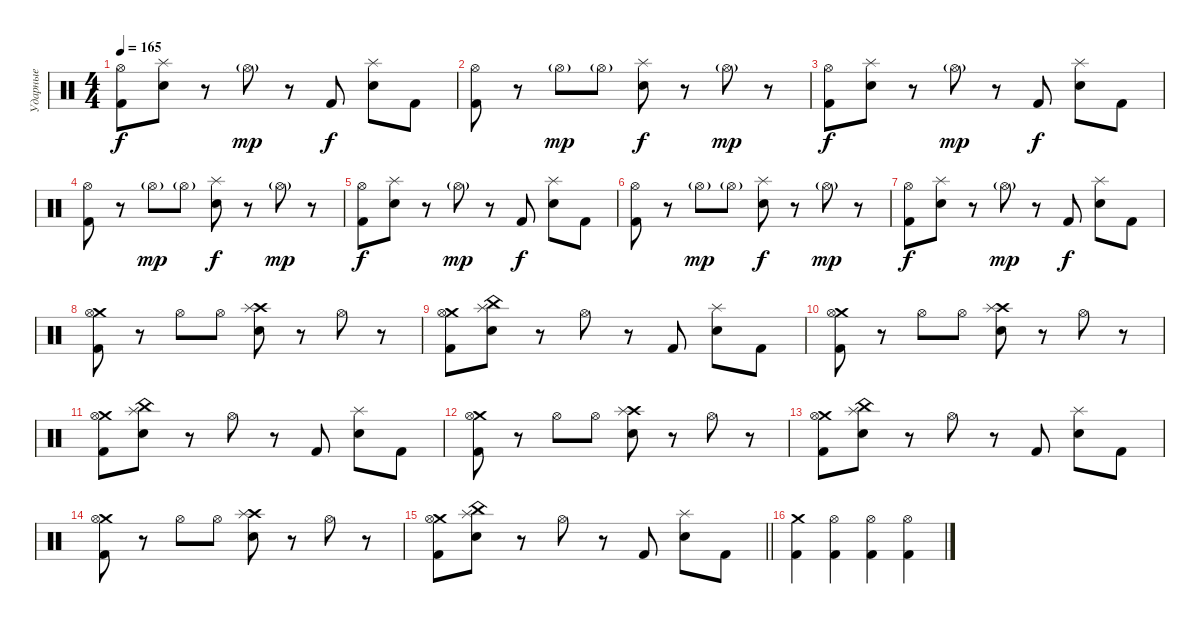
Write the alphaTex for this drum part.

\track ("Ударные" "Ударные") {instrument percussion}
\staff {score}
\articulation defaults
\ts (4 4)
\tempo 165
\clef neutral
\ks c
("Hi-Hat (open)" "Kick (hit) 2").8{dy f} ("Splash (hit)" "Electric Snare (hit)").8 r.8 "Hi-Hat (open)"{g}.8{dy mp} r.8 "Kick (hit) 2".8{dy f} ("Splash (hit)" "Electric Snare (hit)").8 "Kick (hit) 2".8 |
("Hi-Hat (open)" "Kick (hit) 2").8 r.8 "Hi-Hat (open)"{g}.8{dy mp} "Hi-Hat (open)"{g}.8 ("Splash (hit)" "Electric Snare (hit)").8{dy f} r.8 "Hi-Hat (open)"{g}.8{dy mp} r.8 |
("Hi-Hat (open)" "Kick (hit) 2").8{dy f} ("Splash (hit)" "Electric Snare (hit)").8 r.8 "Hi-Hat (open)"{g}.8{dy mp} r.8 "Kick (hit) 2".8{dy f} ("Splash (hit)" "Electric Snare (hit)").8 "Kick (hit) 2".8 |
("Hi-Hat (open)" "Kick (hit) 2").8 r.8 "Hi-Hat (open)"{g}.8{dy mp} "Hi-Hat (open)"{g}.8 ("Splash (hit)" "Electric Snare (hit)").8{dy f} r.8 "Hi-Hat (open)"{g}.8{dy mp} r.8 |
("Hi-Hat (open)" "Kick (hit) 2").8{dy f} ("Splash (hit)" "Electric Snare (hit)").8 r.8 "Hi-Hat (open)"{g}.8{dy mp} r.8 "Kick (hit) 2".8{dy f} ("Splash (hit)" "Electric Snare (hit)").8 "Kick (hit) 2".8 |
("Hi-Hat (open)" "Kick (hit) 2").8 r.8 "Hi-Hat (open)"{g}.8{dy mp} "Hi-Hat (open)"{g}.8 ("Splash (hit)" "Electric Snare (hit)").8{dy f} r.8 "Hi-Hat (open)"{g}.8{dy mp} r.8 |
("Hi-Hat (open)" "Kick (hit) 2").8{dy f} ("Splash (hit)" "Electric Snare (hit)").8 r.8 "Hi-Hat (open)"{g}.8{dy mp} r.8 "Kick (hit) 2".8{dy f} ("Splash (hit)" "Electric Snare (hit)").8 "Kick (hit) 2".8 |
("Crash medium (hit)" "Hi-Hat (open)" "Kick (hit) 2").8 r.8 "Hi-Hat (open)".8 "Hi-Hat (open)".8 ("Crash high (hit)" "Splash (hit)" "Electric Snare (hit)").8 r.8 "Hi-Hat (open)".8 r.8 |
("Crash medium (hit)" "Hi-Hat (open)" "Kick (hit) 2").8 ("China (hit)" "Splash (hit)" "Electric Snare (hit)").8 r.8 "Hi-Hat (open)".8 r.8 "Kick (hit) 2".8 ("Splash (hit)" "Electric Snare (hit)").8 "Kick (hit) 2".8 |
("Crash medium (hit)" "Hi-Hat (open)" "Kick (hit) 2").8 r.8 "Hi-Hat (open)".8 "Hi-Hat (open)".8 ("Crash high (hit)" "Splash (hit)" "Electric Snare (hit)").8 r.8 "Hi-Hat (open)".8 r.8 |
("Crash medium (hit)" "Hi-Hat (open)" "Kick (hit) 2").8 ("China (hit)" "Splash (hit)" "Electric Snare (hit)").8 r.8 "Hi-Hat (open)".8 r.8 "Kick (hit) 2".8 ("Splash (hit)" "Electric Snare (hit)").8 "Kick (hit) 2".8 |
("Crash medium (hit)" "Hi-Hat (open)" "Kick (hit) 2").8 r.8 "Hi-Hat (open)".8 "Hi-Hat (open)".8 ("Crash high (hit)" "Splash (hit)" "Electric Snare (hit)").8 r.8 "Hi-Hat (open)".8 r.8 |
("Crash medium (hit)" "Hi-Hat (open)" "Kick (hit) 2").8 ("China (hit)" "Splash (hit)" "Electric Snare (hit)").8 r.8 "Hi-Hat (open)".8 r.8 "Kick (hit) 2".8 ("Splash (hit)" "Electric Snare (hit)").8 "Kick (hit) 2".8 |
("Crash medium (hit)" "Hi-Hat (open)" "Kick (hit) 2").8 r.8 "Hi-Hat (open)".8 "Hi-Hat (open)".8 ("Crash high (hit)" "Splash (hit)" "Electric Snare (hit)").8 r.8 "Hi-Hat (open)".8 r.8 |
\barLineRight lightlight
("Crash medium (hit)" "Hi-Hat (open)" "Kick (hit) 2").8 ("China (hit)" "Splash (hit)" "Electric Snare (hit)").8 r.8 "Hi-Hat (open)".8 r.8 "Kick (hit) 2".8 ("Splash (hit)" "Electric Snare (hit)").8 "Kick (hit) 2".8 |
("Crash medium (hit)" "Kick (hit) 2").4 ("Hi-Hat (open)" "Kick (hit) 2").4 ("Hi-Hat (open)" "Kick (hit) 2").4 ("Hi-Hat (open)" "Kick (hit) 2").4
